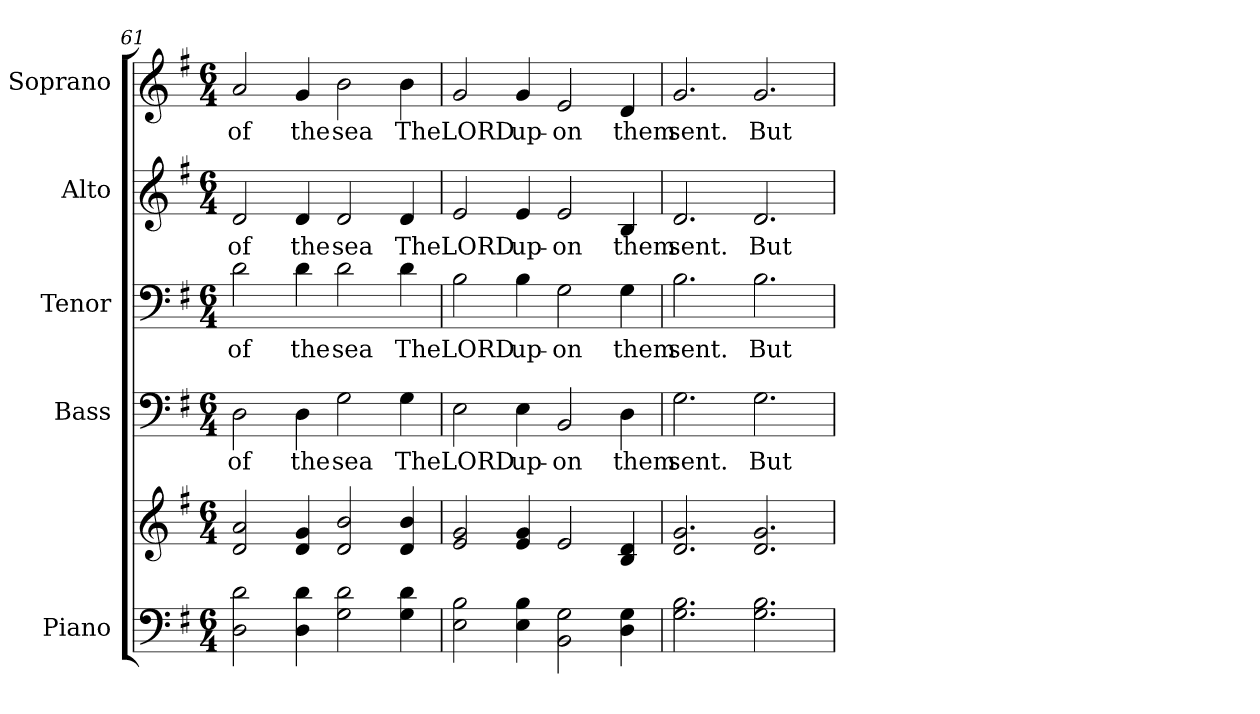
**kern	**kern	**kern	**text	**kern	**text	**kern	**text	**kern	**text
*part5	*part5	*part4	*part4	*part3	*part3	*part2	*part2	*part1	*part1
*staff6	*staff5	*staff4	*staff4	*staff3	*staff3	*staff2	*staff2	*staff1	*staff1
*I"Piano	*	*I"Bass	*	*I"Tenor	*	*I"Alto	*	*I"Soprano	*
*I'Pno.	*	*I'B.	*	*I'T.	*	*I'A.	*	*I'S.	*
!!LO:PB:g=z
*clefF4	*clefG2	*clefF4	*	*clefF4	*	*clefG2	*	*clefG2	*
*k[f#]	*k[f#]	*k[f#]	*	*k[f#]	*	*k[f#]	*	*k[f#]	*
*G:	*G:	*G:	*	*G:	*	*G:	*	*G:	*
*M6/4	*M6/4	*M6/4	*	*M6/4	*	*M6/4	*	*M6/4	*
=61	=61	=61	=61	=61	=61	=61	=61	=61	=61
!	!	!	!LO:LY:b:color=#000000	!	!	!	!	!	!
!	!	!	!	!	!LO:LY:b:color=#000000	!	!	!	!
!	!	!	!	!	!	!	!LO:LY:b:color=#000000	!	!
!	!	!	!	!	!	!	!	!	!LO:LY:b:color=#000000
2Di\ 2di	2di/ 2ai	2Di\	of	2di\	of	2di/	of	2ai/	of
!	!	!	!LO:LY:b:color=#000000	!	!	!	!	!	!
!	!	!	!	!	!LO:LY:b:color=#000000	!	!	!	!
!	!	!	!	!	!	!	!LO:LY:b:color=#000000	!	!
!	!	!	!	!	!	!	!	!	!LO:LY:b:color=#000000
4Di\ 4di	4di/ 4gi	4Di\	the	4di\	the	4di/	the	4gi/	the
!	!	!	!LO:LY:b:color=#000000	!	!	!	!	!	!
!	!	!	!	!	!LO:LY:b:color=#000000	!	!	!	!
!	!	!	!	!	!	!	!LO:LY:b:color=#000000	!	!
!	!	!	!	!	!	!	!	!	!LO:LY:b:color=#000000
2Gi\ 2di	2di/ 2bi	2Gi\	sea	2di\	sea	2di/	sea	2bi\	sea
!	!	!	!LO:LY:b:color=#000000	!	!	!	!	!	!
!	!	!	!	!	!LO:LY:b:color=#000000	!	!	!	!
!	!	!	!	!	!	!	!LO:LY:b:color=#000000	!	!
!	!	!	!	!	!	!	!	!	!LO:LY:b:color=#000000
4Gi\ 4di	4di/ 4bi	4Gi\	The	4di\	The	4di/	The	4bi\	The
=62	=62	=62	=62	=62	=62	=62	=62	=62	=62
!	!	!	!LO:LY:b:color=#000000	!	!	!	!	!	!
!	!	!	!	!	!LO:LY:b:color=#000000	!	!	!	!
!	!	!	!	!	!	!	!LO:LY:b:color=#000000	!	!
!	!	!	!	!	!	!	!	!	!LO:LY:b:color=#000000
2Ei\ 2Bi	2ei/ 2gi	2Ei\	LORD	2Bi\	LORD	2ei/	LORD	2gi/	LORD
!	!	!	!LO:LY:b:color=#000000	!	!	!	!	!	!
!	!	!	!	!	!LO:LY:b:color=#000000	!	!	!	!
!	!	!	!	!	!	!	!LO:LY:b:color=#000000	!	!
!	!	!	!	!	!	!	!	!	!LO:LY:b:color=#000000
4Ei\ 4Bi	4ei/ 4gi	4Ei\	up-	4Bi\	up-	4ei/	up-	4gi/	up-
!	!	!	!LO:LY:b:color=#000000	!	!	!	!	!	!
!	!	!	!	!	!LO:LY:b:color=#000000	!	!	!	!
!	!	!	!	!	!	!	!LO:LY:b:color=#000000	!	!
!	!	!	!	!	!	!	!	!	!LO:LY:b:color=#000000
2BBi\ 2Gi	2ei/	2BBi/	-on	2Gi\	-on	2ei/	-on	2ei/	-on
!	!	!	!LO:LY:b:color=#000000	!	!	!	!	!	!
!	!	!	!	!	!LO:LY:b:color=#000000	!	!	!	!
!	!	!	!	!	!	!	!LO:LY:b:color=#000000	!	!
!	!	!	!	!	!	!	!	!	!LO:LY:b:color=#000000
4Di\ 4Gi	4Bi/ 4di	4Di\	them	4Gi\	them	4Bi/	them	4di/	them
=63	=63	=63	=63	=63	=63	=63	=63	=63	=63
!	!	!	!LO:LY:b:color=#000000	!	!	!	!	!	!
!	!	!	!	!	!LO:LY:b:color=#000000	!	!	!	!
!	!	!	!	!	!	!	!LO:LY:b:color=#000000	!	!
!	!	!	!	!	!	!	!	!	!LO:LY:b:color=#000000
2.Gi\ 2.Bi	2.di/ 2.gi	2.Gi\	sent.	2.Bi\	sent.	2.di/	sent.	2.gi/	sent.
!	!	!	!LO:LY:b:color=#000000	!	!	!	!	!	!
!	!	!	!	!	!LO:LY:b:color=#000000	!	!	!	!
!	!	!	!	!	!	!	!LO:LY:b:color=#000000	!	!
!	!	!	!	!	!	!	!	!	!LO:LY:b:color=#000000
2.Gi\ 2.Bi	2.di/ 2.gi	2.Gi\	But	2.Bi\	But	2.di/	But	2.gi/	But
=	=	=	=	=	=	=	=	=	=
*-	*-	*-	*-	*-	*-	*-	*-	*-	*-
